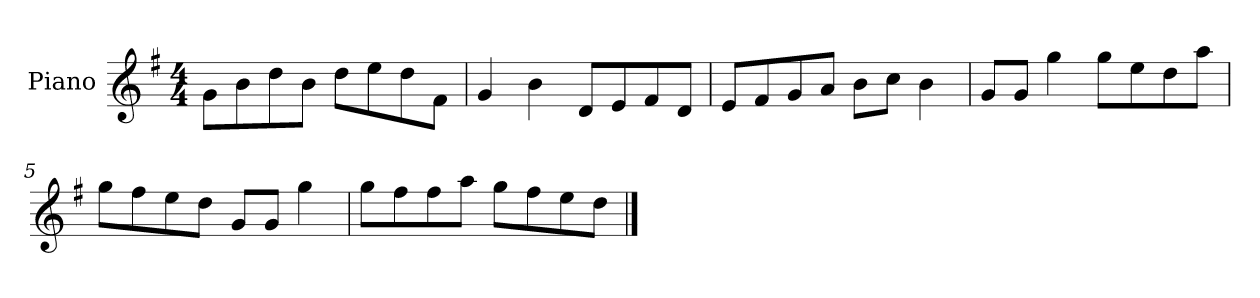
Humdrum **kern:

**kern
*part1
*staff1
*I"Piano
*I'P-no
*clefG2
*k[f#]
*M4/4
*MM90
=1
8g\L
8b\
8dd\
8b\J
8dd\L
8ee\
8dd\
8f#\J
=2
4g/
4b\
8d/L
8e/
8f#/
8d/J
=3
8e/L
8f#/
8g/
8a/J
8b\L
8cc\J
4b\
=4
8g/L
8g/J
4gg\
8gg\L
8ee\
8dd\
8aa\J
=5
8gg\L
8ff#\
8ee\
8dd\J
8g/L
8g/J
4gg\
!!LO:LB:g=z
=6
8gg\L
8ff#\
8ff#\
8aa\J
8gg\L
8ff#\
8ee\
8dd\J
==
*-
